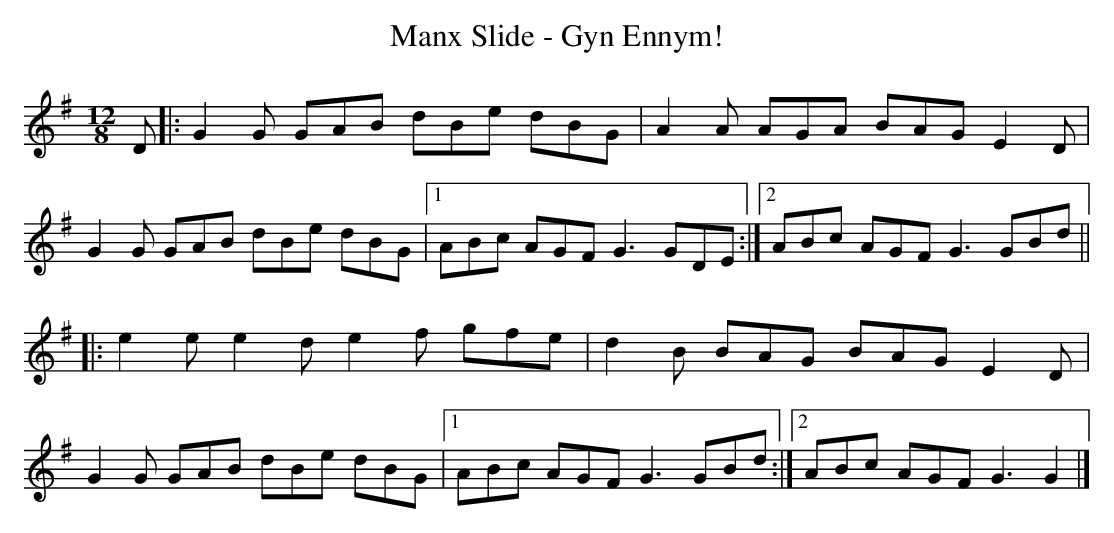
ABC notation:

X:1
T: Manx Slide - Gyn Ennym!
M: 12/8
L: 1/8
K: Gmaj
D|:G2G GAB dBe dBG|A2A AGA BAG E2D|
G2G GAB dBe dBG|1 ABc AGF G3 GDE:|2 ABc AGF G3 GBd||
||:e2e e2d e2f gfe|d2B BAG BAGE2D|
G2G GAB dBe dBG|1 ABc AGF G3 GBd:|2 ABc AGF G3 G2|]
